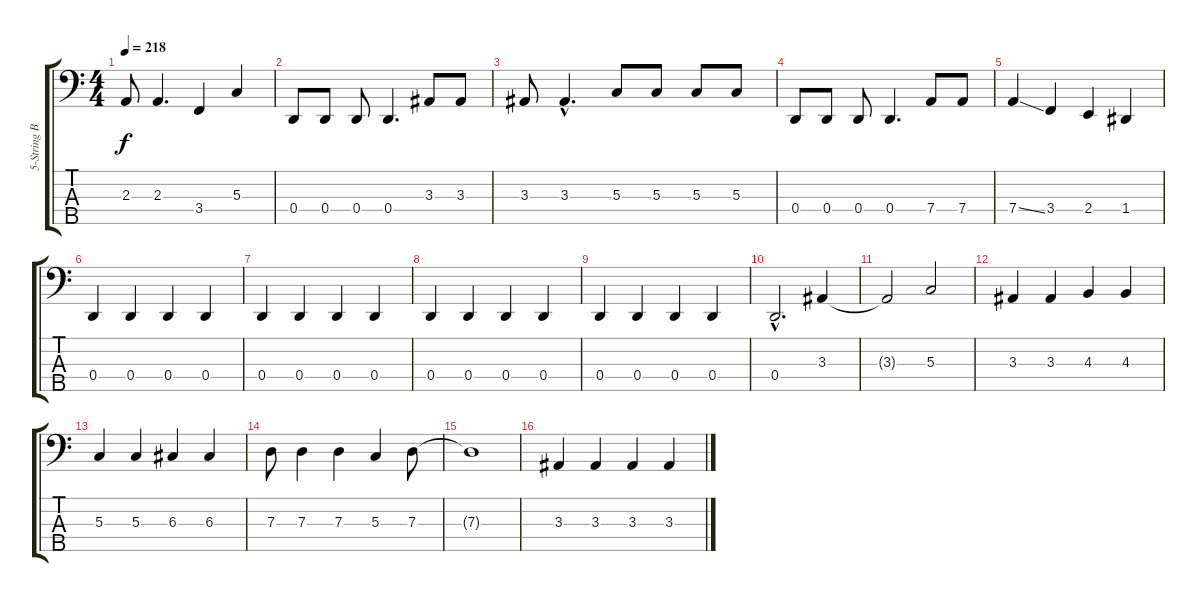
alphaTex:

\track ("5-String Bass" "5-String B") {instrument electricbasspick}
\staff {score tabs}
\tuning (F2 C2 G1 D1 A0) {hide}
\ts (4 4)
\tempo 218
\clef f4
\ks c
2.3.8{dy f} 2.3.4{d} 3.4.4 5.3.4 |
0.4.8 0.4.8 0.4.8 0.4.4{d} 3.3.8 3.3.8 |
3.3.8 3.3{hac}.4{d} 5.3.8 5.3.8 5.3.8 5.3.8 |
0.4.8 0.4.8 0.4.8 0.4.4{d} 7.4.8 7.4.8 |
7.4{ss}.4 3.4.4 2.4.4 1.4.4 |
0.4.4 0.4.4 0.4.4 0.4.4 |
0.4.4 0.4.4 0.4.4 0.4.4 |
0.4.4 0.4.4 0.4.4 0.4.4 |
0.4.4 0.4.4 0.4.4 0.4.4 |
0.4{hac}.2{d} 3.3.4 |
3.3{t}.2 5.3.2 |
3.3.4 3.3.4 4.3.4 4.3.4 |
5.3.4 5.3.4 6.3.4 6.3.4 |
7.3.8 7.3.4 7.3.4 5.3.4 7.3.8 |
7.3{t}.1 |
3.3.4 3.3.4 3.3.4 3.3.4
